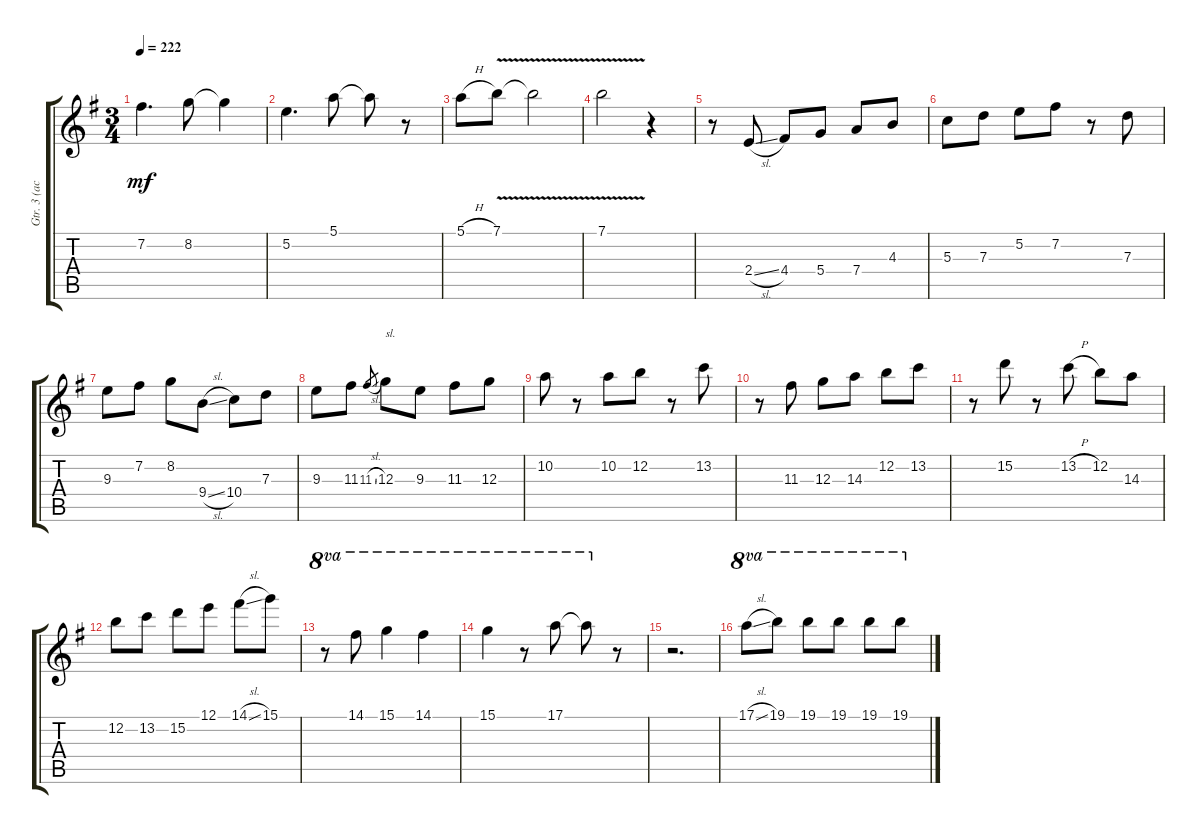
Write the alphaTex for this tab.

\track ("Gtr. 3 (acous.)" "Gtr. 3 (ac") {instrument acousticguitarsteel}
\staff {score tabs}
\tuning (E4 B3 G3 D3 A2 E2) {hide}
\ts (3 4)
\tempo 222
\clef g2
\ks g
7.2.4{d dy mf} 8.2.8 8.2{t}.4 |
5.2.4{d} 5.1.8 5.1{t}.8 r.8 |
5.1{h}.8 7.1{v}.8 7.1{t}.2 |
7.1{v}.2 r.4 |
r.8 2.4{sl}.8 4.4.8 5.4.8 7.4.8 4.3.8 |
5.3.8 7.3.8 5.2.8 7.2.8 r.8 7.3.8 |
9.3.8 7.2.8 8.2.8 9.4{sl}.8 10.4.8 7.3.8 |
9.3.8 11.3.8 11.3{sl}.8{gr} 12.3.8{txt "sl."} 9.3.8 11.3.8 12.3.8 |
10.2.8 r.8 10.2.8 12.2.8 r.8 13.2.8 |
r.8 11.3.8 12.3.8 14.3.8 12.2.8 13.2.8 |
r.8 15.2.8 r.8 13.2{h}.8 12.2.8 14.3.8 |
12.2.8 13.2.8 15.2.8 12.1.8 14.1{sl}.8 15.1.8 |
r.8{ot 8va} 14.1.8{ot 8va} 15.1.4{ot 8va} 14.1.4{ot 8va} |
15.1.4{ot 8va} r.8{ot 8va} 17.1.8{ot 8va} 17.1{t}.8{ot 8va} r.8 |
r.2{d} |
17.1{sl}.8{ot 8va} 19.1.8{ot 8va} 19.1.8{ot 8va} 19.1.8{ot 8va} 19.1.8{ot 8va} 19.1.8{ot 8va}
